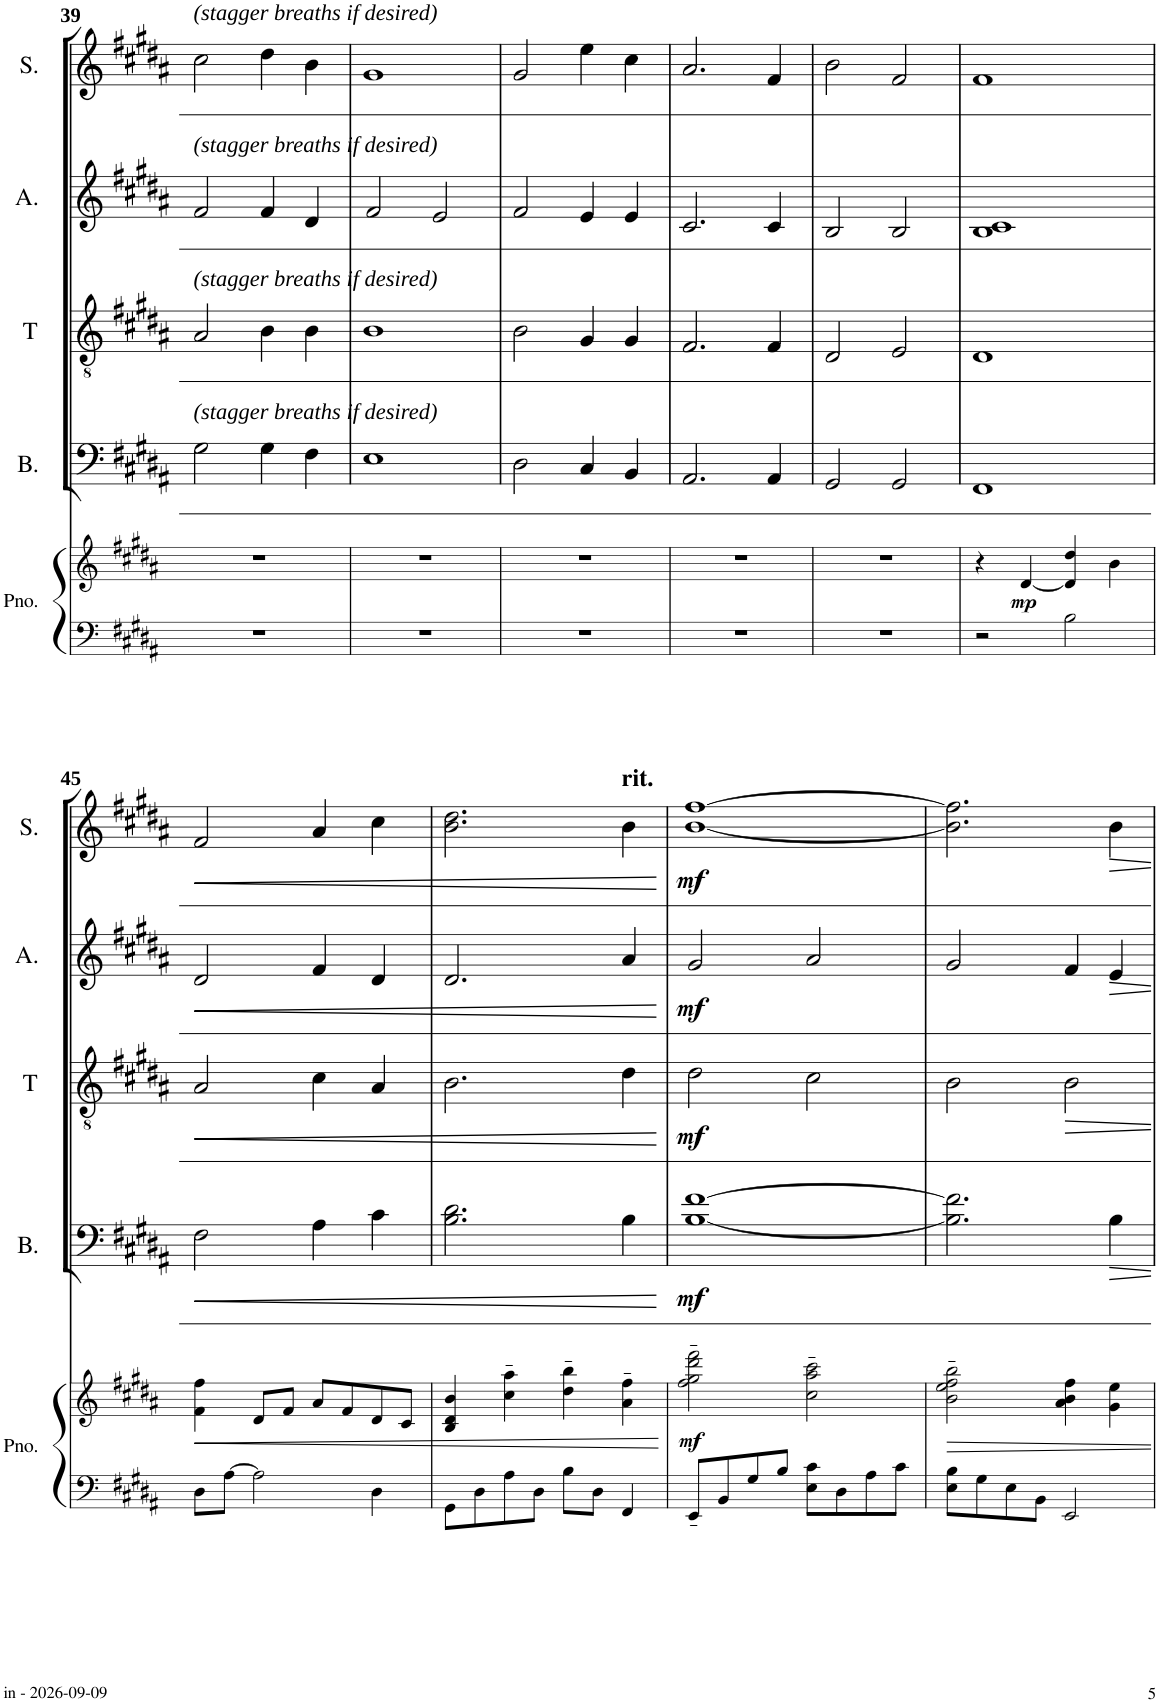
**kern	**kern	**dynam	**kern	**dynam	**kern	**dynam	**kern	**dynam	**kern	**dynam
*part5	*part5	*part5	*part4	*part4	*part3	*part3	*part2	*part2	*part1	*part1
*staff6	*staff5	*staff5/6	*staff4	*staff4	*staff3	*staff3	*staff2	*staff2	*staff1	*staff1
*I"Piano	*	*	*I"Basso	*	*I"Tenore	*	*I"Alto	*	*I"Soprano	*
*I'Pno.	*	*	*I'B.	*	*I'T	*	*I'A.	*	*I'S.	*
!!LO:PB:g=z
*clefF4	*clefG2	*	*clefF4	*	*clefGv2	*	*clefG2	*	*clefG2	*
*k[f#c#g#d#a#]	*k[f#c#g#d#a#]	*	*k[f#c#g#d#a#]	*	*k[f#c#g#d#a#]	*	*k[f#c#g#d#a#]	*	*k[f#c#g#d#a#]	*
*M4/4	*M4/4	*	*M4/4	*	*M4/4	*	*M4/4	*	*M4/4	*
=39	=39	=39	=39	=39	=39	=39	=39	=39	=39	=39
!	!	!	!	!	!	!	!	!	!LO:TX:a:i:t=(stagger breaths if desired)	!
!	!	!	!	!	!	!	!LO:TX:a:i:t=(stagger breaths if desired)	!	!	!
!	!	!	!	!	!LO:TX:a:i:t=(stagger breaths if desired)	!	!	!	!	!
!	!	!	!LO:TX:a:i:t=(stagger breaths if desired)	!	!	!	!	!	!	!
1r	1r	.	2G#\	.	2A#/	.	2f#/	.	2cc#\	.
.	.	.	4G#\	.	4B\	.	4f#/	.	4dd#\	.
.	.	.	4F#\	.	4B\	.	4d#/	.	4b\	.
=40	=40	=40	=40	=40	=40	=40	=40	=40	=40	=40
1r	1r	.	1E	.	1B	.	2f#/	.	1g#	.
.	.	.	.	.	.	.	2e/	.	.	.
=41	=41	=41	=41	=41	=41	=41	=41	=41	=41	=41
1r	1r	.	2D#\	.	2B\	.	2f#/	.	2g#/	.
.	.	.	4C#/	.	4G#/	.	4e/	.	4ee\	.
.	.	.	4BB/	.	4G#/	.	4e/	.	4cc#\	.
=42	=42	=42	=42	=42	=42	=42	=42	=42	=42	=42
1r	1r	.	2.AA#/	.	2.F#/	.	2.c#/	.	2.a#/	.
.	.	.	4AA#/	.	4F#/	.	4c#/	.	4f#/	.
=43	=43	=43	=43	=43	=43	=43	=43	=43	=43	=43
1r	1r	.	2GG#/	.	2D#/	.	2B/	.	2b\	.
.	.	.	2GG#/	.	2E/	.	2B/	.	2f#/	.
=44	=44	=44	=44	=44	=44	=44	=44	=44	=44	=44
2r	4r	.	1FF#	.	1D#	.	1B 1c#	.	1f#	.
!	!	!LO:DY:b	!	!	!	!	!	!	!	!
.	[4d#/	mp	.	.	.	.	.	.	.	.
2B\	4d#/] 4dd#/	.	.	.	.	.	.	.	.	.
.	4b\	.	.	.	.	.	.	.	.	.
!!LO:LB:g=z
=45	=45	=45	=45	=45	=45	=45	=45	=45	=45	=45
!	!	!LO:HP:b	!	!LO:HP:b	!	!LO:HP:b	!	!LO:HP:b	!	!LO:HP:b
8D#\L	4f#\ 4ff#\	<	2F#\	<	2A#/	<	2d#/	<	2f#/	<
[8A#\J	.	.	.	.	.	.	.	.	.	.
2A#\]	8d#/L	.	.	.	.	.	.	.	.	.
.	8f#/J	.	.	.	.	.	.	.	.	.
.	8a#/L	.	4A#\	.	4c#\	.	4f#/	.	4a#/	.
.	8f#/	.	.	.	.	.	.	.	.	.
4D#\	8d#/	.	4c#\	.	4A#/	.	4d#/	.	4cc#\	.
.	8c#/J	.	.	.	.	.	.	.	.	.
=46	=46	=46	=46	=46	=46	=46	=46	=46	=46	=46
8GG#\L	4B/ 4d#/ 4b/	.	2.B\ 2.d#\	.	2.B\	.	2.d#/	.	2.b\ 2.dd#\	.
8D#\	.	.	.	.	.	.	.	.	.	.
8A#\	4cc#\~ 4aa#\~	.	.	.	.	.	.	.	.	.
8D#\J	.	.	.	.	.	.	.	.	.	.
8B\L	4dd#\~ 4bb\~	.	.	.	.	.	.	.	.	.
8D#\J	.	.	.	.	.	.	.	.	.	.
!	!	!	!	!	!	!	!	!	!LO:TX:a:B:t=rit.	!
4FF#/	4a#\~ 4ff#\~	.	4B\	.	4d#\	.	4a#/	.	4b\	.
.	.	[	.	[	.	[	.	[	.	[
=47	=47	=47	=47	=47	=47	=47	=47	=47	=47	=47
!	!	!LO:DY:b	!	!LO:DY:b	!	!LO:DY:b	!	!LO:DY:b	!	!LO:DY:b
8EE~/L	2ff#\~ 2gg#\~ 2ddd#\~ 2fff#\~	mf	[1B [1f#	mf	2d#\	mf	2g#/	mf	[1b [1ff#	mf
8BB/	.	.	.	.	.	.	.	.	.	.
8G#/	.	.	.	.	.	.	.	.	.	.
8B/J	.	.	.	.	.	.	.	.	.	.
8E\ 8c#\L	2cc#\~ 2aa#\~ 2ccc#\~	.	.	.	2c#\	.	2a#/	.	.	.
8D#\	.	.	.	.	.	.	.	.	.	.
8A#\	.	.	.	.	.	.	.	.	.	.
8c#\J	.	.	.	.	.	.	.	.	.	.
=48	=48	=48	=48	=48	=48	=48	=48	=48	=48	=48
8E\ 8B\L	2b\~ 2ee\~ 2ff#\~ 2bb\~	.	2.B\] 2.f#\]	.	2B\	.	2g#/	.	2.b\] 2.ff#\]	.
8G#\	.	.	.	.	.	.	.	.	.	.
8E\	.	.	.	.	.	.	.	.	.	.
8BB\J	.	.	.	.	.	.	.	.	.	.
2EE/	4a#\ 4b\ 4ff#\	.	.	.	2B\	.	4f#/	.	.	.
.	4g#\ 4ee\	.	4B\	.	.	.	4e/	.	4b\	.
=	=	=	=	=	=	=	=	=	=	=
*-	*-	*-	*-	*-	*-	*-	*-	*-	*-	*-
